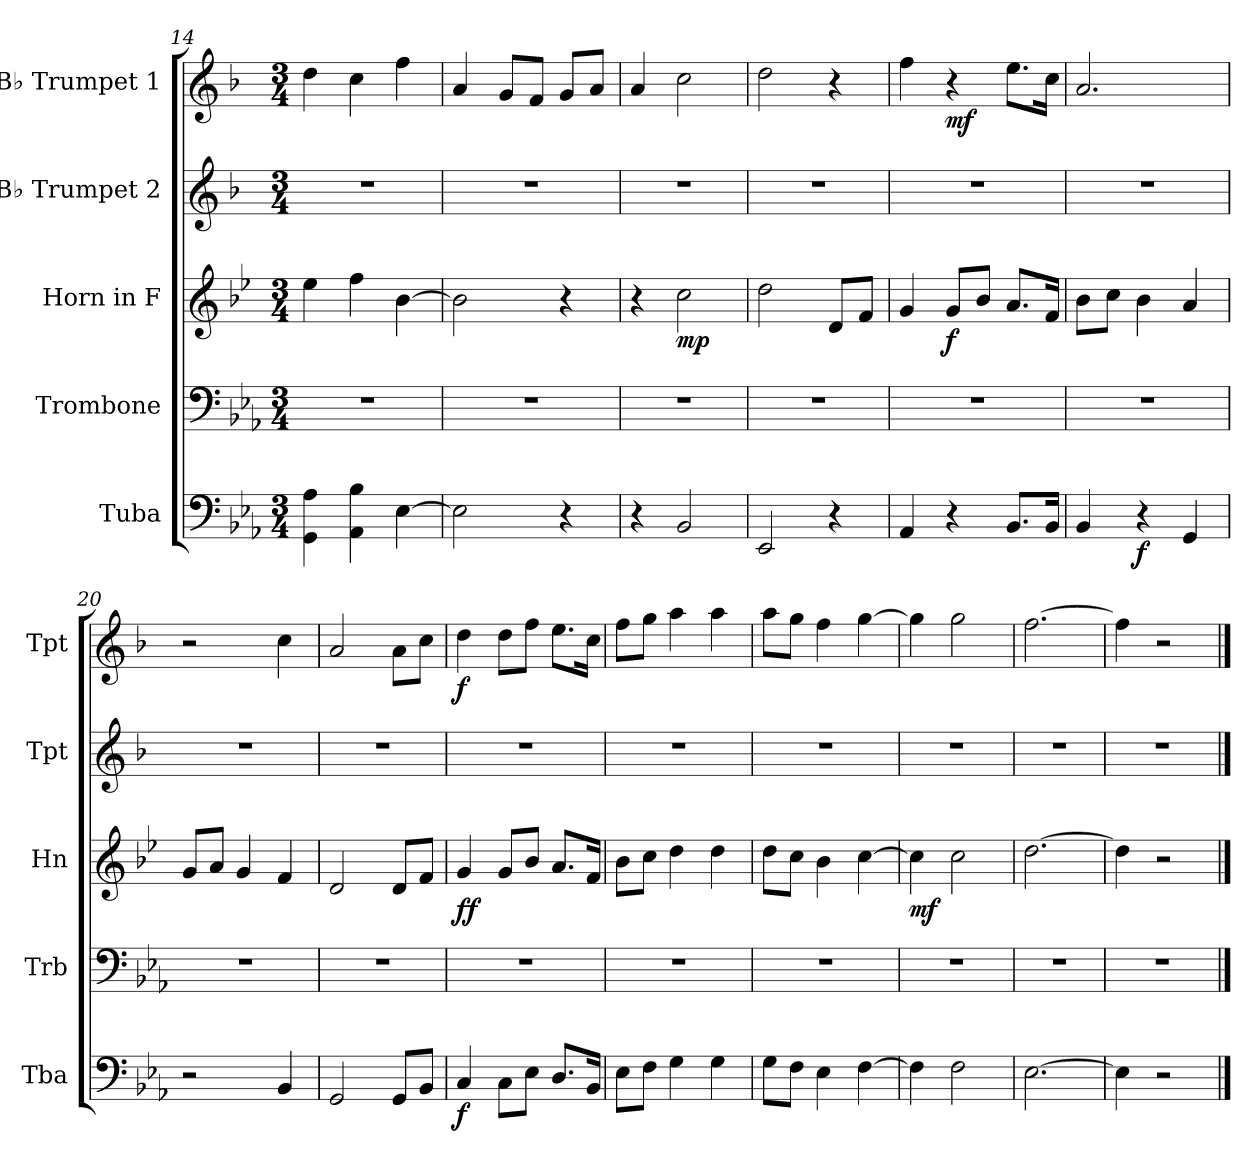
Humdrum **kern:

**kern	**dynam	**kern	**kern	**dynam	**kern	**kern	**dynam
*part5	*part5	*part4	*part3	*part3	*part2	*part1	*part1
*staff5	*staff5	*staff4	*staff3	*staff3	*staff2	*staff1	*staff1
*I"Tuba	*	*I"Trombone	*I"Horn in F	*	*I"B♭ Trumpet 2	*I"B♭ Trumpet 1	*
*I'Tba	*	*I'Trb	*I'Hn	*	*I'Tpt	*I'Tpt	*
*clefF4	*	*clefF4	*clefG2	*	*clefG2	*clefG2	*
*	*	*	*ITrd4c7	*	*ITrd1c2	*ITrd1c2	*
*k[b-e-a-]	*	*k[b-e-a-]	*k[b-e-a-]	*	*k[b-e-a-]	*k[b-e-a-]	*
*M3/4	*	*M3/4	*M3/4	*	*M3/4	*M3/4	*
=14	=14	=14	=14	=14	=14	=14	=14
4GG\ 4A-\	.	2.r	4a-\	.	2.r	4cc\	.
4AA-\ 4B-\	.	.	4b-\	.	.	4b-\	.
[4E-\	.	.	[4e-\	.	.	4ee-\	.
=15	=15	=15	=15	=15	=15	=15	=15
2E-\]	.	2.r	2e-\]	.	2.r	4g/	.
.	.	.	.	.	.	8f/L	.
.	.	.	.	.	.	8e-/J	.
4r	.	.	4r	.	.	8f/L	.
.	.	.	.	.	.	8g/J	.
!!LO:LB:g=z
=16	=16	=16	=16	=16	=16	=16	=16
4r	.	2.r	4r	.	2.r	4g/	.
!	!	!	!	!LO:DY:b	!	!	!
2BB-/	.	.	2f\	mp	.	2b-\	.
=17	=17	=17	=17	=17	=17	=17	=17
2EE-/	.	2.r	2g\	.	2.r	2cc\	.
4r	.	.	8G/L	.	.	4r	.
.	.	.	8B-/J	.	.	.	.
=18	=18	=18	=18	=18	=18	=18	=18
4AA-/	.	2.r	4c/	.	2.r	4ee-\	.
!	!	!	!	!LO:DY:b	!	!	!LO:DY:b
4r	.	.	8c/L	f	.	4r	mf
.	.	.	8e-/J	.	.	.	.
8.BB-/L	.	.	8.d/L	.	.	8.dd\L	.
16BB-/Jk	.	.	16B-/Jk	.	.	16b-\Jk	.
=19	=19	=19	=19	=19	=19	=19	=19
4BB-/	.	2.r	8e-\L	.	2.r	2.g/	.
.	.	.	8f\J	.	.	.	.
!	!LO:DY:b	!	!	!	!	!	!
4r	f	.	4e-\	.	.	.	.
4GG/	.	.	4d/	.	.	.	.
=20	=20	=20	=20	=20	=20	=20	=20
2r	.	2.r	8c/L	.	2.r	2r	.
.	.	.	8d/J	.	.	.	.
.	.	.	4c/	.	.	.	.
4BB-/	.	.	4B-/	.	.	4b-\	.
=21	=21	=21	=21	=21	=21	=21	=21
2GG/	.	2.r	2G/	.	2.r	2g/	.
8GG/L	.	.	8G/L	.	.	8g\L	.
8BB-/J	.	.	8B-/J	.	.	8b-\J	.
=22	=22	=22	=22	=22	=22	=22	=22
!	!LO:DY:b	!	!	!LO:DY:b	!	!	!LO:DY:b
4C/	f	2.r	4c/	ff	2.r	4cc\	f
8C\L	.	.	8c/L	.	.	8cc\L	.
8E-\J	.	.	8e-/J	.	.	8ee-\J	.
8.D/L	.	.	8.d/L	.	.	8.dd\L	.
16BB-/Jk	.	.	16B-/Jk	.	.	16b-\Jk	.
=23	=23	=23	=23	=23	=23	=23	=23
8E-\L	.	2.r	8e-\L	.	2.r	8ee-\L	.
8F\J	.	.	8f\J	.	.	8ff\J	.
4G\	.	.	4g\	.	.	4gg\	.
4G\	.	.	4g\	.	.	4gg\	.
=24	=24	=24	=24	=24	=24	=24	=24
8G\L	.	2.r	8g\L	.	2.r	8gg\L	.
8F\J	.	.	8f\J	.	.	8ff\J	.
4E-\	.	.	4e-\	.	.	4ee-\	.
[4F\	.	.	[4f\	.	.	[4ff\	.
!!LO:LB:g=z
=25	=25	=25	=25	=25	=25	=25	=25
!	!	!	!	!LO:DY:b	!	!	!
4F\]	.	2.r	4f\]	mf	2.r	4ff\]	.
2F\	.	.	2f\	.	.	2ff\	.
=26	=26	=26	=26	=26	=26	=26	=26
[2.E-\	.	2.r	[2.g\	.	2.r	[2.ee-\	.
=27	=27	=27	=27	=27	=27	=27	=27
4E-\]	.	2.r	4g\]	.	2.r	4ee-\]	.
2r	.	.	2r	.	.	2r	.
==	==	==	==	==	==	==	==
*-	*-	*-	*-	*-	*-	*-	*-
